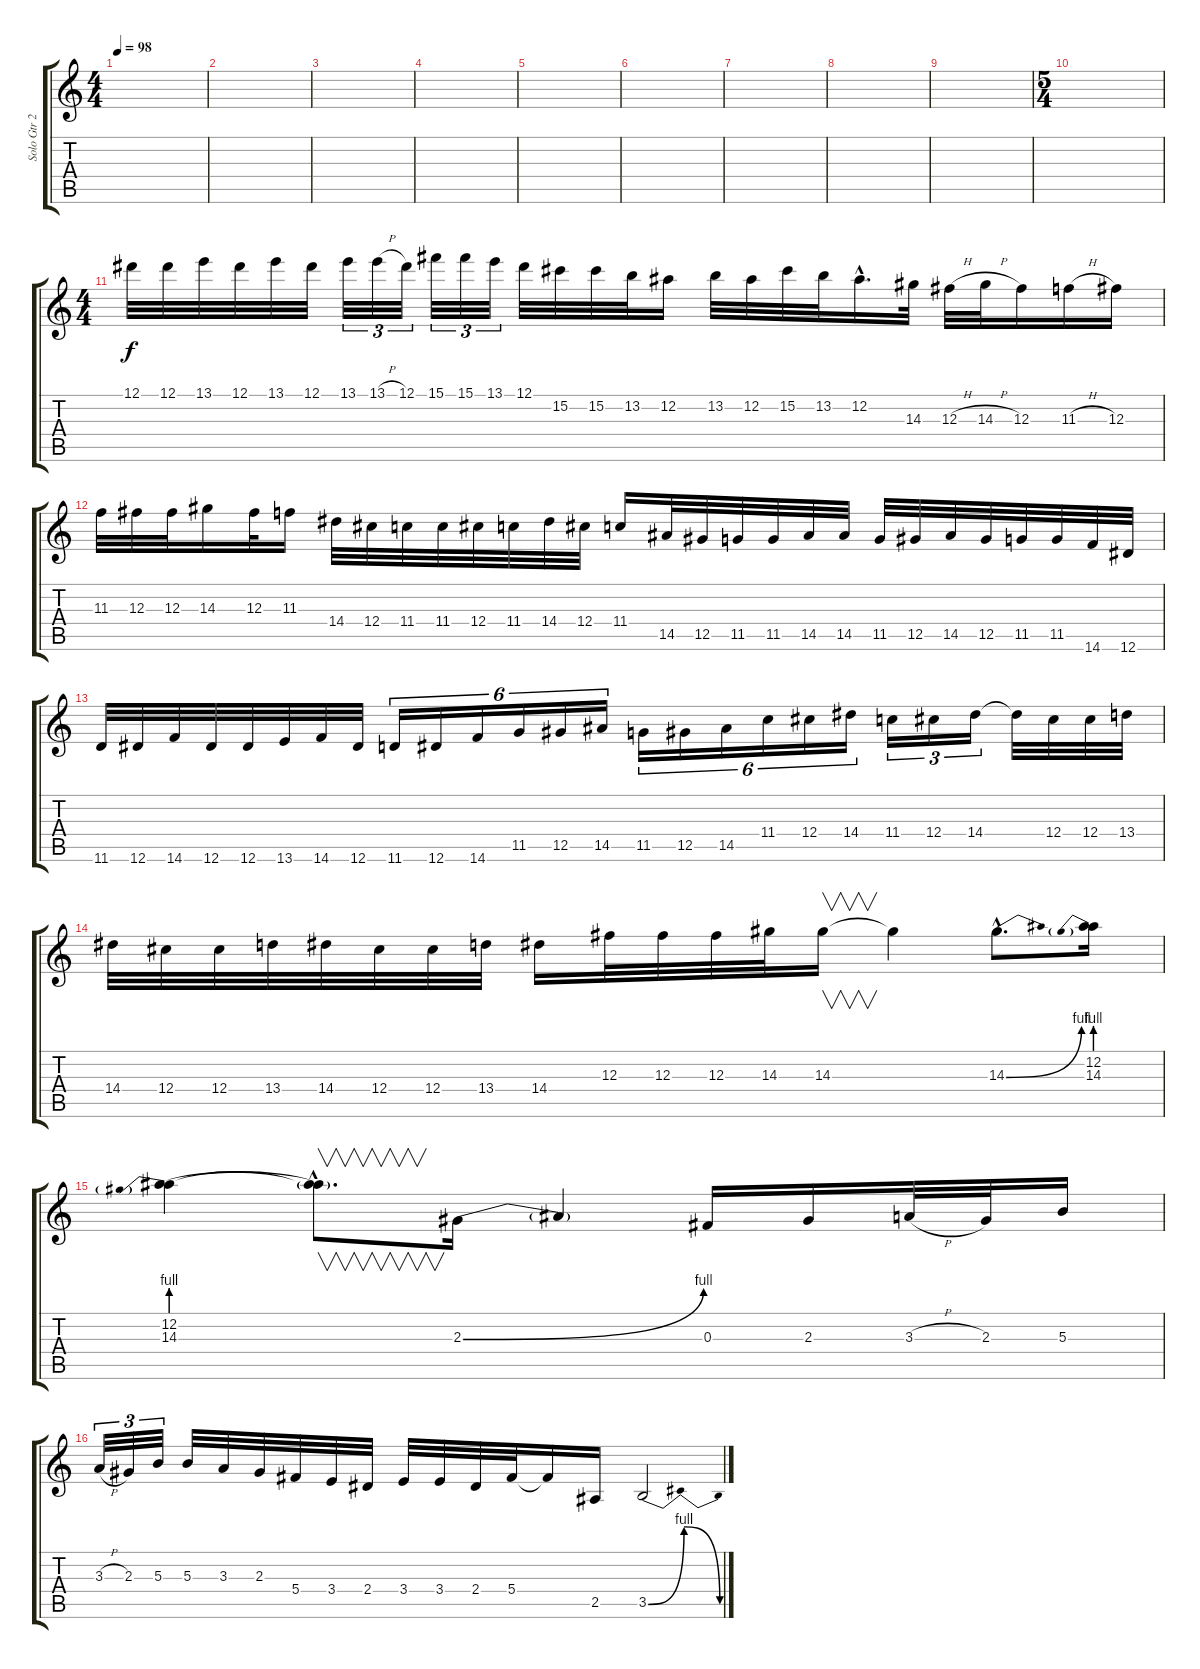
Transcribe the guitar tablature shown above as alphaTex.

\track ("Solo Gtr 2" "Solo Gtr 2") {instrument overdrivenguitar}
\staff {score tabs}
\tuning (Eb4 Bb3 Gb3 Db3 Ab2 Eb2) {hide}
\ts (4 4)
\tempo 98
\clef g2
\ks c
|
|
|
|
|
|
|
|
|
\ts (5 4)
|
\ts (4 4)
12.1.32 12.1.32 13.1.32 12.1.32 13.1.32 12.1.32 13.1.32{tu (3 2)} 13.1{h}.32{tu (3 2)} 12.1.32{tu (3 2)} 15.1.32{tu (3 2)} 15.1.32{tu (3 2)} 13.1.32{tu (3 2)} 12.1.32 15.2.32 15.2.32 13.2.32 12.2.16 13.2.32 12.2.32 15.2.32 13.2.32 12.2{hac}.16{d} 14.3.32 12.3{h}.32 14.3{h}.32 12.3.16 11.3{h}.16 12.3.16 |
11.3.32 12.3.32 12.3.32 14.3.16 12.3.32 11.3.16 14.4.32 12.4.32 11.4.32 11.4.32 12.4.32 11.4.32 14.4.32 12.4.32 11.4.16 14.5.32 12.5.32 11.5.32 11.5.32 14.5.32 14.5.32 11.5.32 12.5.32 14.5.32 12.5.32 11.5.32 11.5.32 14.6.32 12.6.32 |
11.6.32 12.6.32 14.6.32 12.6.32 12.6.32 13.6.32 14.6.32 12.6.32 11.6.16{tu (6 4)} 12.6.16{tu (6 4)} 14.6.16{tu (6 4)} 11.5.16{tu (6 4)} 12.5.16{tu (6 4)} 14.5.16{tu (6 4)} 11.5.16{tu (6 4)} 12.5.16{tu (6 4)} 14.5.16{tu (6 4)} 11.4.16{tu (6 4)} 12.4.16{tu (6 4)} 14.4.16{tu (6 4)} 11.4.16{tu (3 2)} 12.4.16{tu (3 2)} 14.4.16{tu (3 2)} 14.4{t}.32 12.4.32 12.4.32 13.4.32 |
14.4.32 12.4.32 12.4.32 13.4.32 14.4.32 12.4.32 12.4.32 13.4.32 14.4.16 12.3.32 12.3.32 12.3.32 14.3.32 14.3.16{v} 14.3{t}.4 14.3{be (bend 0 0 60 4) hac}.8{d} (12.2 14.3{be (prebend 0 4 60 4)}).16 |
(12.2 14.3{be (prebend 0 4 60 4)}).4 (12.2{hac t} 14.3{hac t}).8{v d} 2.3{be (bend 0 0 60 4)}.16 2.3{t}.4 0.3.16 2.3.16 3.3{h}.32 2.3.32 5.3.16 |
3.3{h}.32{tu (3 2)} 2.3.32{tu (3 2)} 5.3.32{tu (3 2)} 5.3.32 3.3.32 2.3.32 5.4.32 3.4.32 2.4.32 3.4.32 3.4.32 2.4.32 5.4.32 5.4{t}.16 2.5.16 3.5{be (bendrelease 0 0 30 4 30 4 60 0)}.2
